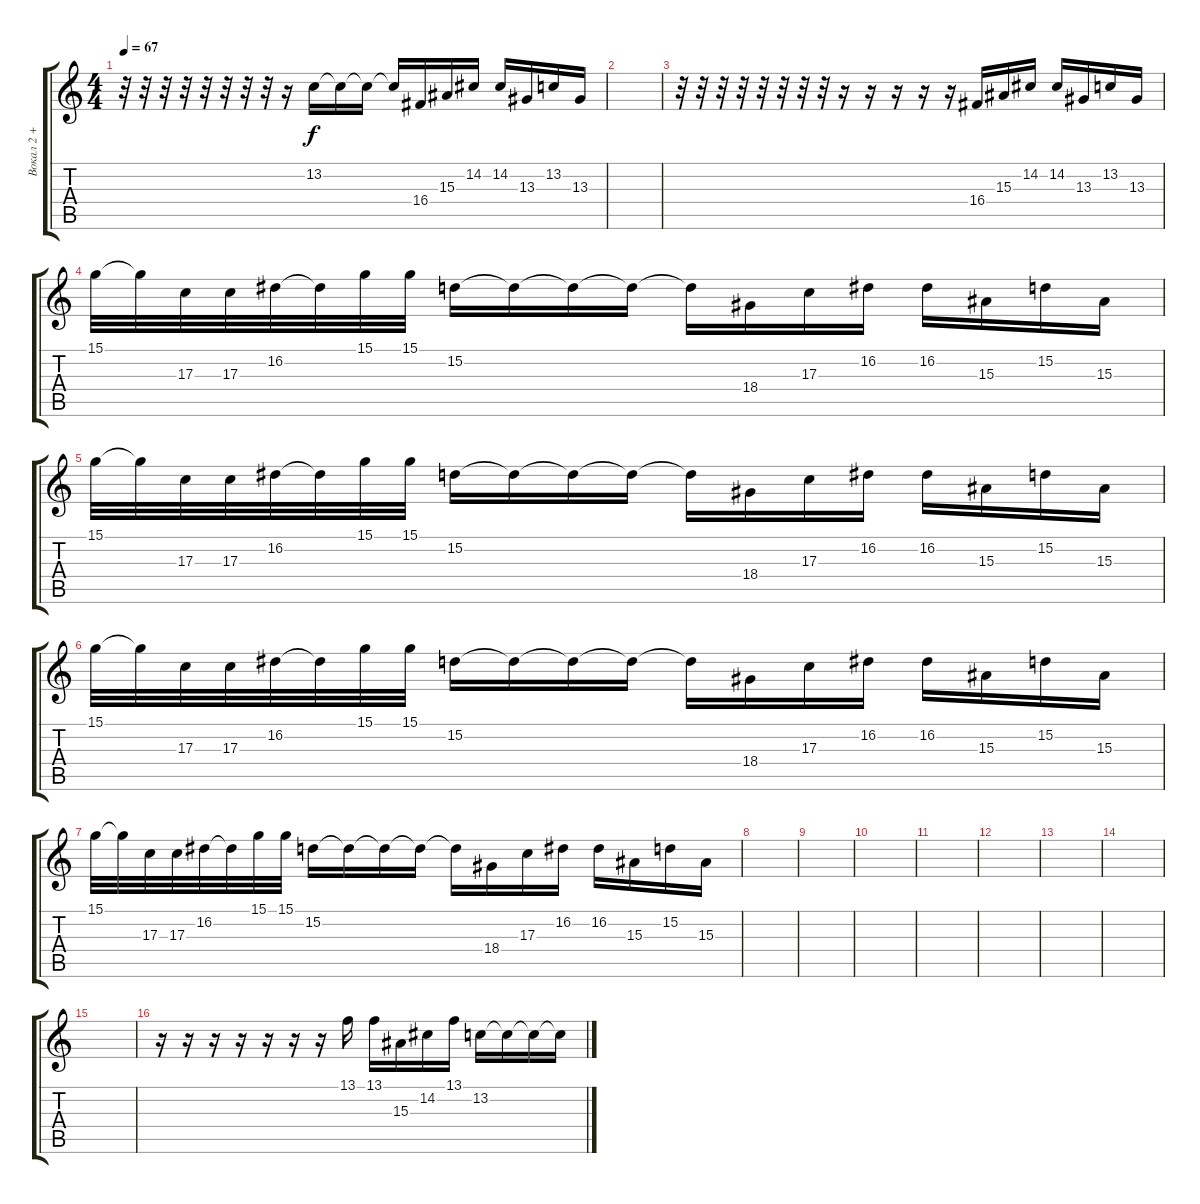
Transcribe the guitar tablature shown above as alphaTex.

\track ("Вокал 2 + еффект" "Вокал 2 + ") {instrument pad8sweep}
\staff {score tabs}
\tuning (E4 B3 G3 D3 A2 E2) {hide}
\ts (4 4)
\tempo 67
\clef g2
\ks c
r.32{dy f volume 14 instrument pad7halo} r.32 r.32 r.32 r.32 r.32 r.32 r.32 r.16 13.2{t}.16 13.2{t}.16 13.2{t}.16 13.2{t}.16 16.4.16 15.3.16 14.2.16 14.2.16 13.3.16 13.2.16 13.3.16 |
|
r.32 r.32 r.32 r.32 r.32 r.32 r.32 r.32 r.16 r.16 r.16 r.16 r.16 16.4.16 15.3.16 14.2.16 14.2.16 13.3.16 13.2.16 13.3.16 |
15.1.32 15.1{t}.32 17.3.32 17.3.32 16.2.32 16.2{t}.32 15.1.32 15.1.32 15.2.16 15.2{t}.16 15.2{t}.16 15.2{t}.16 15.2{t}.16 18.4.16 17.3.16 16.2.16 16.2.16 15.3.16 15.2.16 15.3.16 |
15.1.32 15.1{t}.32 17.3.32 17.3.32 16.2.32 16.2{t}.32 15.1.32 15.1.32 15.2.16 15.2{t}.16 15.2{t}.16 15.2{t}.16 15.2{t}.16 18.4.16 17.3.16 16.2.16 16.2.16 15.3.16 15.2.16 15.3.16 |
15.1.32 15.1{t}.32 17.3.32 17.3.32 16.2.32 16.2{t}.32 15.1.32 15.1.32 15.2.16 15.2{t}.16 15.2{t}.16 15.2{t}.16 15.2{t}.16 18.4.16 17.3.16 16.2.16 16.2.16 15.3.16 15.2.16 15.3.16 |
15.1.32 15.1{t}.32 17.3.32 17.3.32 16.2.32 16.2{t}.32 15.1.32 15.1.32 15.2.16 15.2{t}.16 15.2{t}.16 15.2{t}.16 15.2{t}.16 18.4.16 17.3.16 16.2.16 16.2.16 15.3.16 15.2.16 15.3.16 |
|
|
|
|
|
|
|
|
r.16 r.16 r.16 r.16 r.16 r.16 r.16 13.1.16 13.1.16 15.3.16 14.2.16 13.1.16 13.2.16 13.2{t}.16 13.2{t}.16 13.2{t}.16
